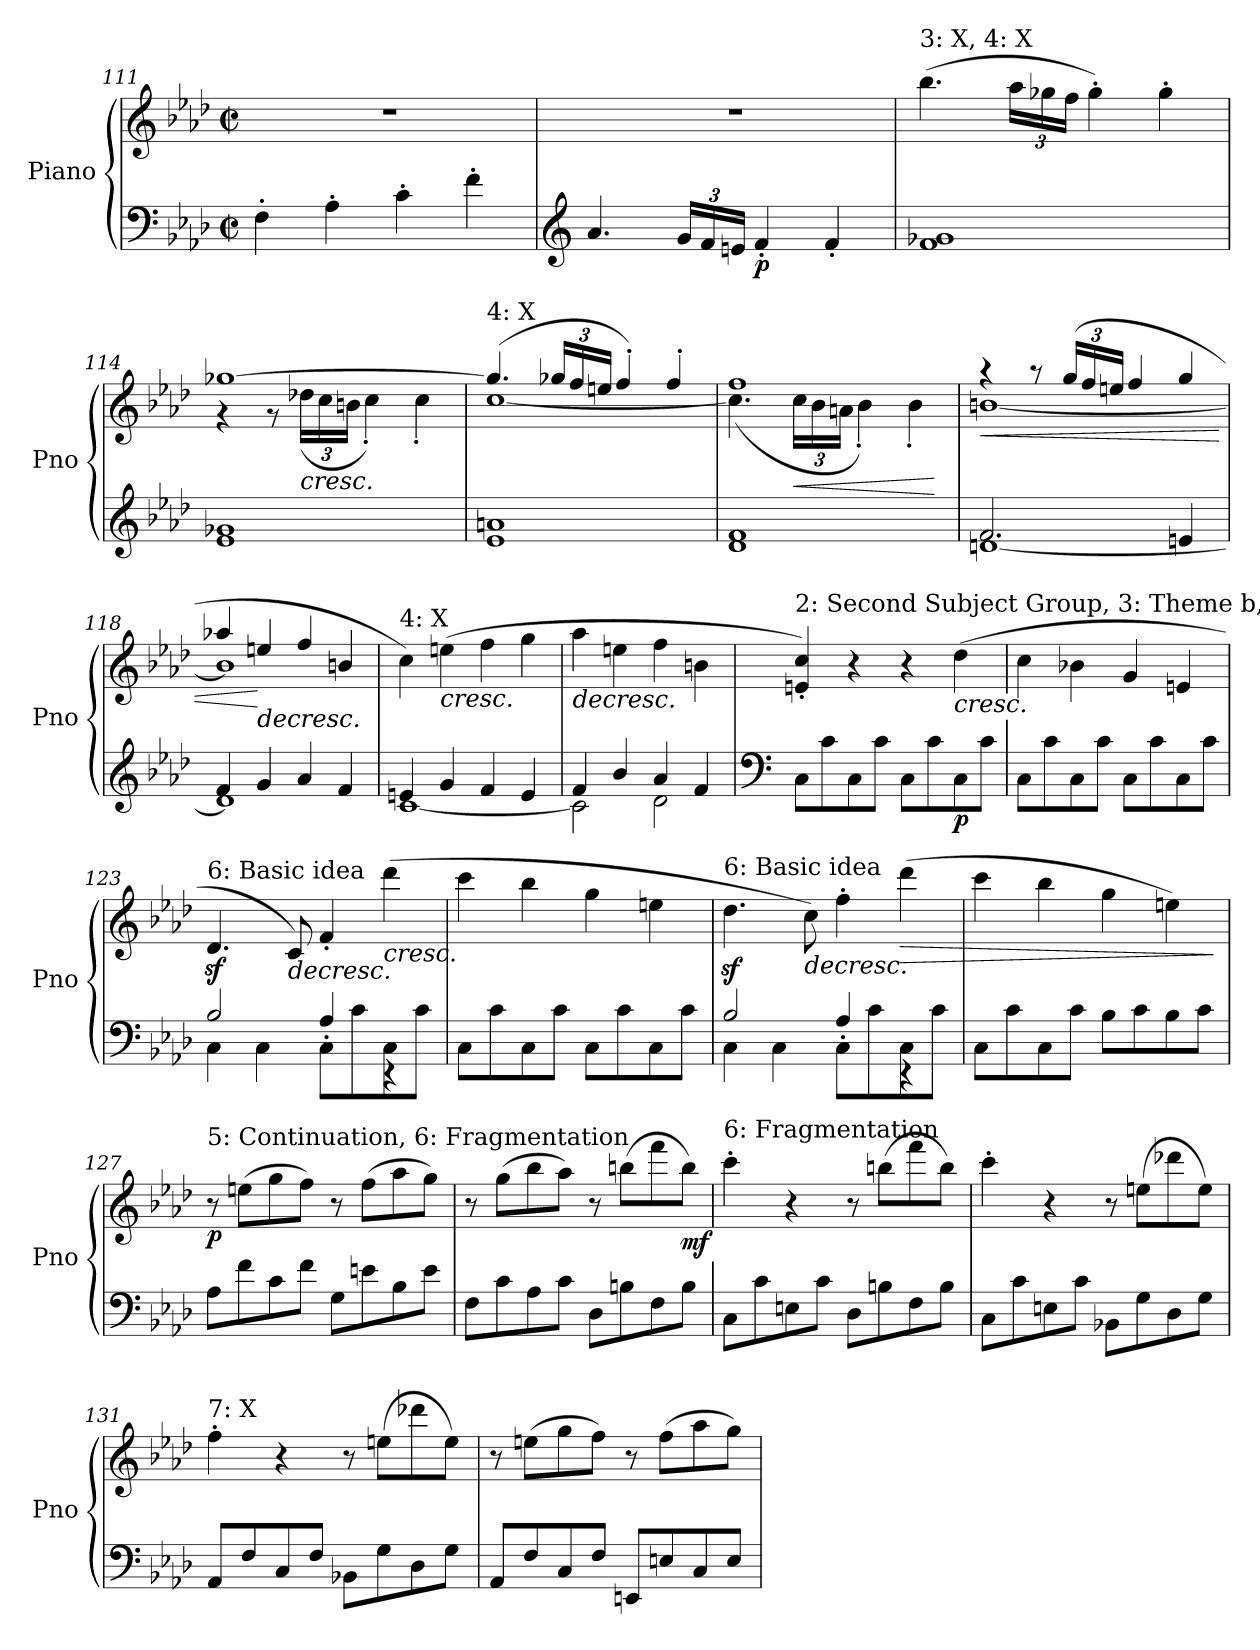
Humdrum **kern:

**kern	**kern	**dynam
*part1	*part1	*part1
*staff2	*staff1	*staff1/2
*I"Piano	*	*
*I'Pno	*	*
!!LO:LB:g=z
*clefF4	*clefG2	*
*k[b-e-a-d-]	*k[b-e-a-d-]	*
*M4/4	*M4/4	*
*met(c|)	*met(c|)	*
=111	=111	=111
4F'\	1r	.
4A-'\	.	.
4c'\	.	.
4f'\	.	.
=112	=112	=112
*clefG2	*	*
4.a-/	1r	.
*Xbrackettup	*	*
24g/LL	.	.
24f/	.	.
24en/JJ	.	.
!	!	!LO:DY:b=2
4f'/	.	p
4f'/	.	.
=113	=113	=113
!	!LO:TX:a:t=3&colon; X, 4&colon; X	!
1f 1g-X	(>4.bb-\	.
*	*Xbrackettup	*
.	24aa-\LL	.
.	24gg-X\	.
.	24ff\JJ	.
.	4gg-'\)	.
.	4gg-'\	.
=114	=114	=114
*	*^	*
1e- 1g-X	[1gg-X	4r	.
.	.	8r	.
!	!	!	!LO:HP:b
.	.	(<24dd-X\LL	<
.	.	24cc\	.
.	.	24bn\JJ	.
.	.	4cc'\)	.
.	.	4cc'\	.
=115	=115	=115	=115
!	!LO:TX:a:t=4&colon; X	!	!
1e- 1an	(>4.gg-/]	[1cc	.
.	24gg-X/LL	.	.
.	24ff/	.	.
.	24een/JJ	.	.
.	4ff'/)	.	.
.	4ff'/	.	.
=116	=116	=116	=116
1d- 1f	1ff	(<4.cc\]	.
!	!	!	!LO:HP:b
.	.	24cc\LL	<
.	.	24b-\	.
.	.	24an\JJ	.
.	.	4b-'\)	.
.	.	4b-'\	.
*	*v	*v	*
.	.	[
!!LO:PB:g=z
=117	=117	=117
*^	*	*
!	!	!LO:TX:a:t=3&colon; X	!
!	!	!	!LO:HP:b
*	*	*^	*
2.f/	[1dn	4r	[1bn	<
.	.	8r	.	.
.	.	(>24gg/LL	.	.
.	.	24ff/	.	.
.	.	24een/JJ	.	.
.	.	4ff/	.	.
4en/	.	4gg/	.	.
=118	=118	=118	=118	=118
4f/	1d]	4aa-X/	1b]	.
!	!	!	!	!LO:HP:n=1:b
4g/	.	4een/	.	[ >
4a-/	.	4ff/	.	.
4f/	.	4bn/	.	.
*v	*v	*	*	*
*	*v	*v	*
.	.	[
=119	=119	=119
*^	*	*
!	!	!LO:TX:a:t=4&colon; X	!
4en/	[1c	4cc\)	.
!	!	!	!LO:HP:b
4g/	.	(>4een\	<
4f/	.	4ff\	.
4e/	.	4gg\	.
*v	*v	*	*
.	.	]
=120	=120	=120
*^	*	*
!	!	!	!LO:HP:b
4f/	2c\]	4aa-\	>
4b-/	.	4een\	.
4a-/	2d-\	4ff\	.
4f/	.	4bn\	.
*v	*v	*	*
.	.	[
=121	=121	=121
*clefF4	*	*
!	!LO:TX:a:t=2&colon; Second Subject Group, 3&colon; Theme b, 4&colon; Sentence, 5&colon; Presentation, 6&colon; Basic idea	!
8C\L	4en/' 4cc/')	.
8c\	.	.
8C\	4r	.
8c\J	.	.
8C\L	4r	.
8c\	.	.
!	!	!LO:HP:b
!	!	!LO:DY:n=1:b=2
8C\	(>4dd-\	< p
8c\J	.	.
=122	=122	=122
8C\L	4cc\	.
8c\	.	.
8C\	4b-X\	.
8c\J	.	.
8C\L	4g/	.
8c\	.	.
8C\	4en/	.
8c\J	.	.
.	.	]
!!LO:LB:g=z
=123	=123	=123
*^	*	*
!	!	!LO:TX:a:t=6&colon; Basic idea	!
4C\	2B-/	4.d-z</	.
4C\	.	.	.
!	!	!	!LO:HP:b
.	.	8c/)	>
8C\L	4A-'/	4f'/	[
8c\	.	.	.
!	!	!	!LO:HP:b
8C\	4r	(>4ddd-\	<
8c\J	.	.	.
*v	*v	*	*
=124	=124	=124
8C\L	4ccc\	.
8c\	.	.
8C\	4bb-\	.
8c\J	.	.
8C\L	4gg\	.
8c\	.	.
8C\	4een\	.
8c\J	.	.
.	.	]
=125	=125	=125
*^	*	*
!	!	!LO:TX:a:t=6&colon; Basic idea	!
4C\	2B-/	4.dd-z<\	.
4C\	.	.	.
!	!	!	!LO:HP:b
.	.	8cc\)	>
8C\L	4A-'/	4ff'\	[
8c\	.	.	.
!	!	!	!LO:HP:b
8C\	4r	(>4ddd-\	>
8c\J	.	.	.
*v	*v	*	*
=126	=126	=126
8C\L	4ccc\	.
8c\	.	.
8C\	4bb-\	.
8c\J	.	.
8B-\L	4gg\	.
8c\	.	.
8B-\	4een\)	.
8c\J	.	.
.	.	]
=127	=127	=127
!	!LO:TX:a:t=5&colon; Continuation, 6&colon; Fragmentation	!
!	!	!LO:DY:b
8A-\L	8r	p
8f\	(>8een\L	.
8c\	8gg\	.
8f\J	8ff\J)	.
8G\L	8r	.
8en\	(>8ff\L	.
8B-\	8aa-\	.
8e\J	8gg\J)	.
!!LO:LB:g=z
=128	=128	=128
8F\L	8r	.
8c\	(>8gg\L	.
8A-\	8bb-\	.
8c\J	8aa-\J)	.
8D-\L	8r	.
8Bn\	(>8bbn\L	.
8F\	8fff\	]
!	!	!LO:DY:b
8B\J	8bb\J)	mf
=129	=129	=129
!	!LO:TX:a:t=6&colon; Fragmentation	!
8C\L	4ccc'\	.
8c\	.	.
8En\	4r	.
8c\J	.	.
8D-\L	8r	.
8Bn\	(>8bbn\L	.
8F\	8fff\	.
8B\J	8bb\J)	.
=130	=130	=130
8C\L	4ccc'\	.
8c\	.	.
8En\	4r	.
8c\J	.	.
8BB-X\L	8r	.
8G\	(>8een\L	.
8D-\	8ddd-X\	.
8G\J	8ee\J)	.
=131	=131	=131
!	!LO:TX:a:t=7&colon; X	!
8AA-/L	4ff'\	.
8F/	.	.
8C/	4r	.
8F/J	.	.
8BB-X\L	8r	.
8G\	(>8een\L	.
8D-\	8ddd-X\	.
8G\J	8ee\J)	.
!!LO:LB:g=z
=132	=132	=132
8AA-/L	8r	.
8F/	(>8een\L	.
8C/	8gg\	.
8F/J	8ff\J)	.
8EEn/L	8r	.
8En/	(>8ff\L	.
8C/	8aa-\	.
8E/J	8gg\J)	.
=	=	=
*-	*-	*-
